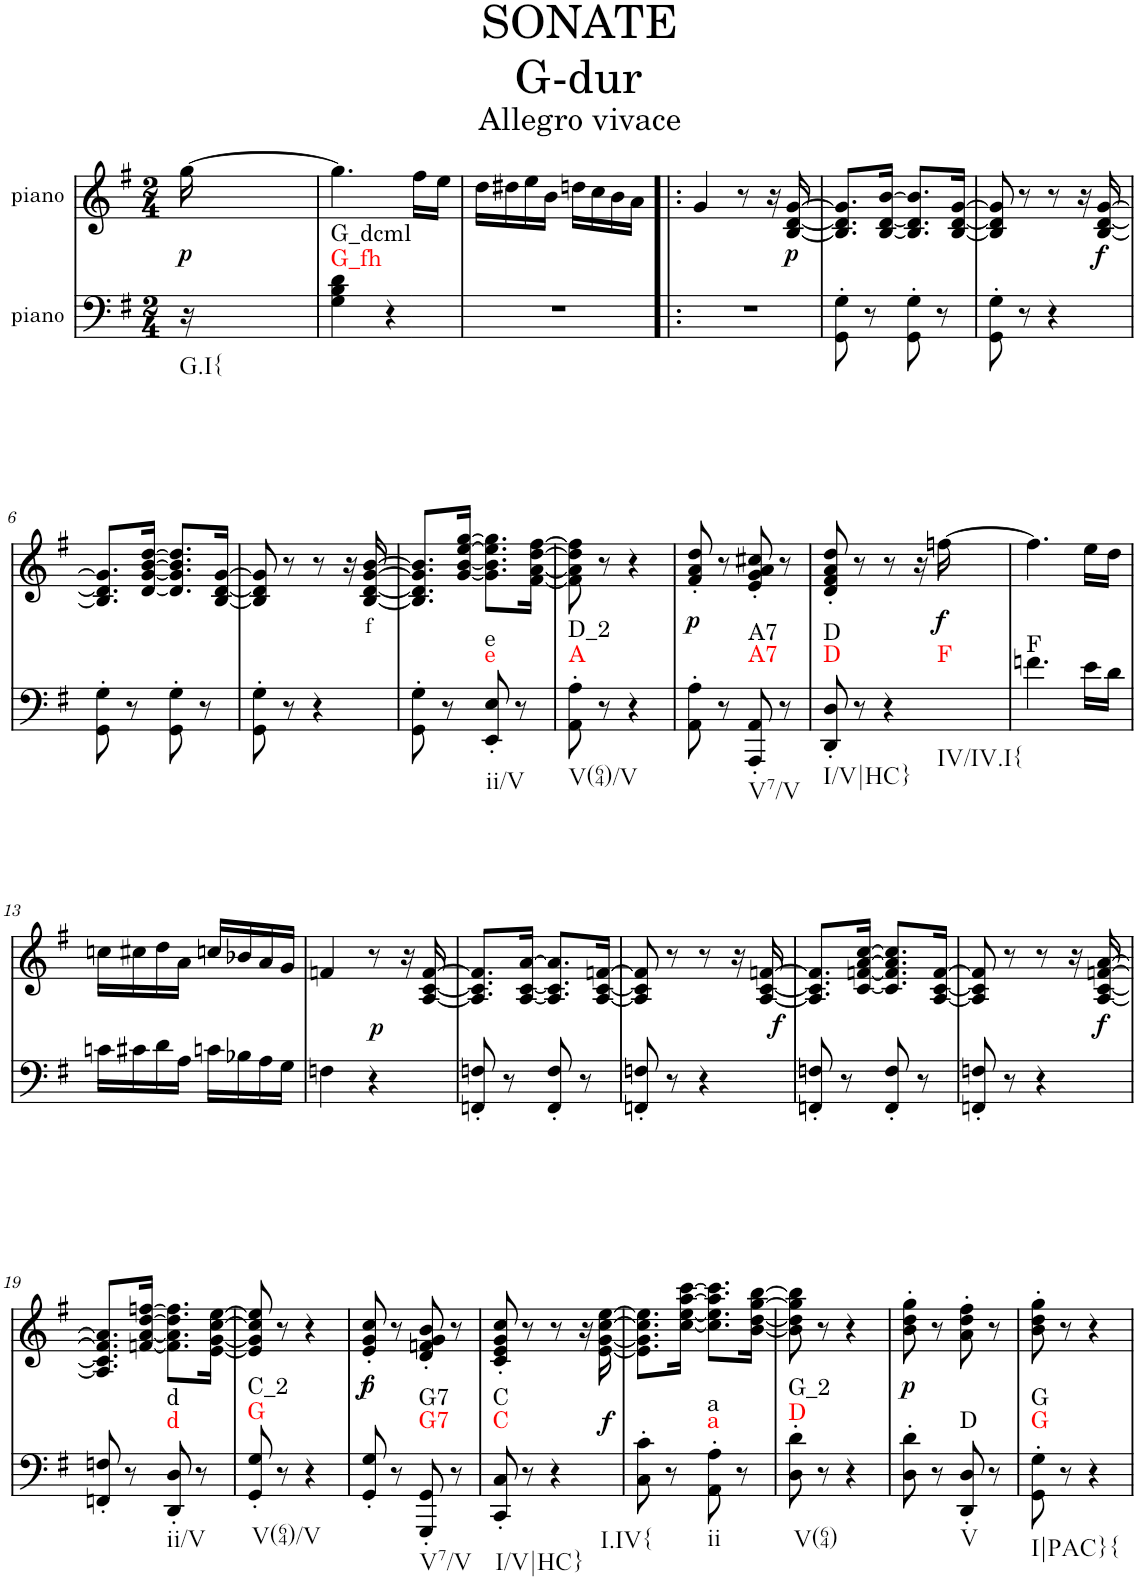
**kern	**dynam	**harte	**kern	**text	**dynam
*part2	*part2	*part2	*part1	*part1	*part1
*staff2	*staff2	*	*staff1	*staff1	*staff1
*I"piano	*	*	*I"piano	*	*
*I'Pno	*	*	*I'Pno	*	*
*clefF4	*	*	*clefG2	*	*
*k[f#]	*	*	*k[f#]	*	*
*G:	*	*	*G:	*	*
*M2/4	*	*	*M2/4	*	*
=	=	=	=	=	=
!	!	!LO:H:n=1:kt=G_fh	!	!	!LO:DY:b
!	!	!LO:H:n=2:kt=G_dcml	!	!	!
16r	.	N N	[16gg\	.	p
=1	=1	=1	=1	=1	=1
4G\ 4B\ 4d\	.	.	4.gg\]	.	.
4r	.	.	.	.	.
.	.	.	16ff#\LL	.	.
.	.	.	16ee\JJ	.	.
=2	=2	=2	=2	=2	=2
2r	.	.	16dd\LL	.	.
.	.	.	16dd#X\	.	.
.	.	.	16ee\	.	.
.	.	.	16b\JJ	.	.
.	.	.	16ddn\LL	.	.
.	.	.	16cc\	.	.
.	.	.	16b\	.	.
.	.	.	16a\JJ	.	.
=3!|:	=3!|:	=3!|:	=3!|:	=3!|:	=3!|:
2r	.	.	4g/	.	.
.	.	.	8r	.	.
.	.	.	16r	.	.
!	!	!	!	!	!LO:DY:b
.	.	.	[16B/ [16d/ [16g/	.	p
=4	=4	=4	=4	=4	=4
8GG\' 8G\'	.	.	8.B/] 8.d/] 8.g/]L	.	.
8r	.	.	.	.	.
.	.	.	[16B/ [16d/ [16b/Jk	.	.
8GG\' 8G\'	.	.	8.B/] 8.d/] 8.b/]L	.	.
8r	.	.	.	.	.
.	.	.	[16B/ [16d/ [16g/Jk	.	.
=5	=5	=5	=5	=5	=5
8GG\' 8G\'	.	.	8B/] 8d/] 8g/]	.	.
8r	.	.	8r	.	.
4r	.	.	8r	.	.
.	.	.	16r	.	.
!	!	!	!	!	!LO:DY:b
.	.	.	[16B/ [16d/ [16g/	.	f
!!LO:LB:g=z
=6	=6	=6	=6	=6	=6
8GG\' 8G\'	.	.	8.B/] 8.d/] 8.g/]L	.	.
8r	.	.	.	.	.
.	.	.	[16d/ [16g/ [16b/ [16dd/Jk	.	.
8GG\' 8G\'	.	.	8.d/] 8.g/] 8.b/] 8.dd/]L	.	.
8r	.	.	.	.	.
.	.	.	[16B/ [16d/ [16g/Jk	.	.
=7	=7	=7	=7	=7	=7
8GG\' 8G\'	.	.	8B/] 8d/] 8g/]	.	.
8r	.	.	8r	.	.
4r	.	.	8r	.	.
.	.	.	16r	.	.
!	!	!	!	!LO:LY:b	!
.	.	.	[16B/ [16d/ [16g/ [16b/	f	.
=8	=8	=8	=8	=8	=8
8GG\' 8G\'	.	.	8.B/] 8.d/] 8.g/] 8.b/]L	.	.
8r	.	.	.	.	.
.	.	.	[16g/ [16b/ [16ee/ [16gg/Jk	.	.
!	!	!LO:H:n=1:kt=e	!	!	!
!	!	!LO:H:n=2:kt=e	!	!	!
8EE/' 8E/'	.	N N	8.g\] 8.b\] 8.ee\] 8.gg\]L	.	.
8r	.	.	.	.	.
.	.	.	[16f#\ [16a\ [16dd\ [16ff#\Jk	.	.
=9	=9	=9	=9	=9	=9
!	!	!LO:H:n=1:kt=A	!	!	!
!	!	!LO:H:n=2:kt=D_2	!	!	!
8AA\' 8A\'	.	N N	8f#\] 8a\] 8dd\] 8ff#\]	.	.
8r	.	.	8r	.	.
4r	.	.	4r	.	.
=10	=10	=10	=10	=10	=10
!	!	!	!	!LO:LY:b	!LO:DY:b
8AA\' 8A\'	.	.	8f#/' 8a/' 8dd/'	p	p
8r	.	.	8r	.	.
!	!	!LO:H:n=1:kt=A7	!	!	!
!	!	!LO:H:n=2:kt=A7	!	!	!
8AAA/' 8AA/'	.	N N	8e/' 8g/' 8a/' 8cc#X/'	.	.
8r	.	.	8r	.	.
=11	=11	=11	=11	=11	=11
!	!	!LO:H:n=1:kt=D	!	!	!
!	!	!LO:H:n=2:kt=D	!	!	!
8DD/' 8D/'	.	N N	8d/' 8f#/' 8a/' 8dd/'	.	.
8r	.	.	8r	.	.
!	!	!LO:H:kt=F	!	!	!
4r	.	N	8r	.	.
.	.	.	16r	.	.
!	!	!	!	!LO:LY:b	!LO:DY:b
.	.	.	[16ffn\	f	f
=12	=12	=12	=12	=12	=12
!	!	!LO:H:kt=F	!	!	!
4.fn\	.	N	4.ff\]	.	.
16e\LL	.	.	16ee\LL	.	.
16d\JJ	.	.	16dd\JJ	.	.
!!LO:LB:g=z
=13	=13	=13	=13	=13	=13
16cn\LL	.	.	16ccn\LL	.	.
16c#X\	.	.	16cc#X\	.	.
16d\	.	.	16dd\	.	.
16A\JJ	.	.	16a\JJ	.	.
16cn\LL	.	.	16ccn/LL	.	.
16B-X\	.	.	16b-X/	.	.
16A\	.	.	16a/	.	.
16G\JJ	.	.	16g/JJ	.	.
=14	=14	=14	=14	=14	=14
4Fn\	.	.	4fn/	.	.
!	!LO:DY:a	!	!	!	!
4r	p	.	8r	.	.
.	.	.	16r	.	.
.	.	.	[16A/ [16c/ [16f/	.	.
=15	=15	=15	=15	=15	=15
8FFn/' 8Fn/'	.	.	8.A/] 8.c/] 8.f/]L	.	.
8r	.	.	.	.	.
.	.	.	[16A/ [16c/ [16a/Jk	.	.
8FF/' 8F/'	.	.	8.A/] 8.c/] 8.a/]L	.	.
8r	.	.	.	.	.
.	.	.	[16A/ [16c/ [16fn/Jk	.	.
=16	=16	=16	=16	=16	=16
8FFn/' 8Fn/'	.	.	8A/] 8c/] 8f/]	.	.
8r	.	.	8r	.	.
!	!LO:DY:a	!	!	!	!
4r	f	.	8r	.	.
.	.	.	16r	.	.
.	.	.	[16A/ [16c/ [16fn/	.	.
=17	=17	=17	=17	=17	=17
8FFn/' 8Fn/'	.	.	8.A/] 8.c/] 8.f/]L	.	.
8r	.	.	.	.	.
.	.	.	[16c/ [16fn/ [16a/ [16cc/Jk	.	.
8FF/' 8F/'	.	.	8.c/] 8.f/] 8.a/] 8.cc/]L	.	.
8r	.	.	.	.	.
.	.	.	[16A/ [16c/ [16f/Jk	.	.
=18	=18	=18	=18	=18	=18
8FFn/' 8Fn/'	.	.	8A/] 8c/] 8f/]	.	.
8r	.	.	8r	.	.
!	!LO:DY:a	!	!	!	!
4r	f	.	8r	.	.
.	.	.	16r	.	.
!	!	!	!	!LO:LY:b	!
.	.	.	[16A/ [16c/ [16fn/ [16a/	f	.
!!LO:LB:g=z
=19	=19	=19	=19	=19	=19
8FFn/' 8Fn/'	.	.	8.A/] 8.c/] 8.f/] 8.a/]L	.	.
8r	.	.	.	.	.
.	.	.	[16fn/ [16a/ [16dd/ [16ffn/Jk	.	.
!	!	!LO:H:n=1:kt=d	!	!	!
!	!	!LO:H:n=2:kt=d	!	!	!
8DD/' 8D/'	.	N N	8.f\] 8.a\] 8.dd\] 8.ff\]L	.	.
8r	.	.	.	.	.
.	.	.	[16e\ [16g\ [16cc\ [16ee\Jk	.	.
=20	=20	=20	=20	=20	=20
!	!	!LO:H:n=1:kt=G	!	!	!
!	!	!LO:H:n=2:kt=C_2	!	!	!
8GG/' 8G/'	.	N N	8e/] 8g/] 8cc/] 8ee/]	.	.
8r	.	.	8r	.	.
4r	.	.	4r	.	.
=21	=21	=21	=21	=21	=21
!	!	!	!	!	!LO:DY:b
!	!	!	!	!	!LO:DY:n=1:b
8GG/' 8G/'	.	.	8e/' 8g/' 8cc/'	.	p f
8r	.	.	8r	.	.
!	!	!LO:H:n=1:kt=G7	!	!	!
!	!	!LO:H:n=2:kt=G7	!	!	!
8GGG/' 8GG/'	.	N N	8d/' 8fn/' 8g/' 8b/'	.	.
8r	.	.	8r	.	.
=22	=22	=22	=22	=22	=22
!	!	!LO:H:n=1:kt=C	!	!	!
!	!	!LO:H:n=2:kt=C	!	!	!
8CC/' 8C/'	.	N N	8c/' 8e/' 8g/' 8cc/'	.	.
8r	.	.	8r	.	.
!	!LO:DY:a	!	!	!	!
4r	f	.	8r	.	.
.	.	.	16r	.	.
.	.	.	[16e\ [16g\ [16cc\ [16ee\	.	.
=23	=23	=23	=23	=23	=23
8C\' 8c\'	.	.	8.e\] 8.g\] 8.cc\] 8.ee\]L	.	.
8r	.	.	.	.	.
.	.	.	[16cc\ [16ee\ [16aa\ [16ccc\Jk	.	.
!	!	!LO:H:n=1:kt=a	!	!	!
!	!	!LO:H:n=2:kt=a	!	!	!
8AA\' 8A\'	.	N N	8.cc\] 8.ee\] 8.aa\] 8.ccc\]L	.	.
8r	.	.	.	.	.
.	.	.	[16b\ [16dd\ [16gg\ [16bb\Jk	.	.
=24	=24	=24	=24	=24	=24
!	!	!LO:H:n=1:kt=D	!	!	!
!	!	!LO:H:n=2:kt=G_2	!	!	!
8D\' 8d\'	.	N N	8b\] 8dd\] 8gg\] 8bb\]	.	.
8r	.	.	8r	.	.
4r	.	.	4r	.	.
=25	=25	=25	=25	=25	=25
!	!	!	!	!	!LO:DY:b
8D\' 8d\'	.	.	8b\' 8dd\' 8gg\'	.	p
8r	.	.	8r	.	.
!	!	!LO:H:kt=D	!	!	!
8DD/' 8D/'	.	N	8a\' 8dd\' 8ff#\'	.	.
8r	.	.	8r	.	.
=26	=26	=26	=26	=26	=26
!	!	!LO:H:n=1:kt=G	!	!	!
!	!	!LO:H:n=2:kt=G	!	!	!
8GG\' 8G\'	.	N N	8b\' 8dd\' 8gg\'	.	.
8r	.	.	8r	.	.
4r	.	.	4r	.	.
=	=	=	=	=	=
*-	*-	*-	*-	*-	*-
